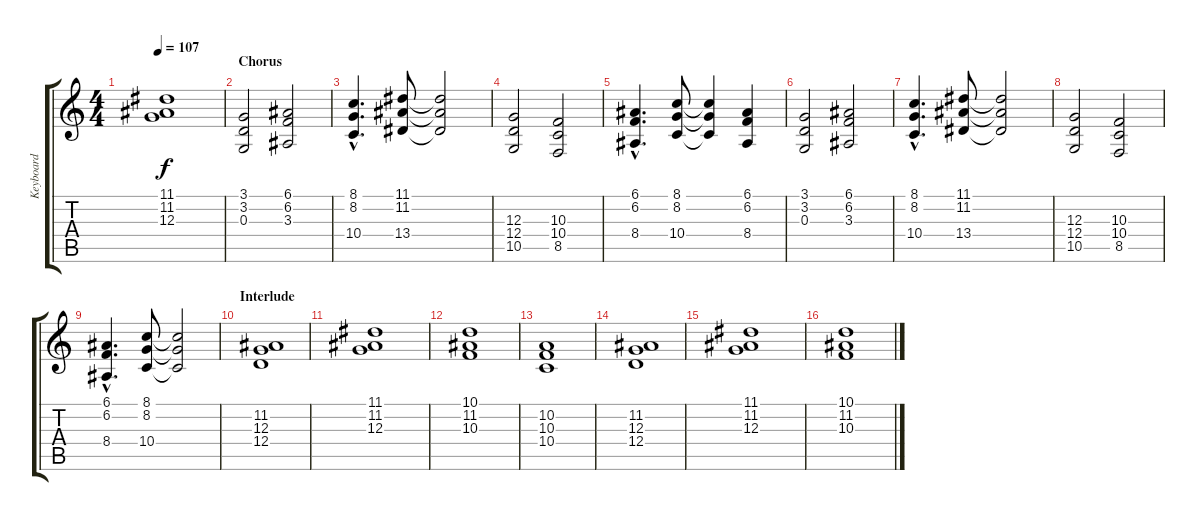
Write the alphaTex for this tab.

\track ("Keyboard" "Keyboard") {instrument stringensemble1}
\staff {score tabs}
\tuning (E4 B3 G3 D3 A2 E2) {hide}
\ts (4 4)
\tempo 107
\clef g2
\ks c
(11.1 11.2 12.3).1{dy f} |
\section ("" "Chorus")
(3.1 3.2 0.3).2 (6.1 6.2 3.3).2 |
(8.1{hac} 8.2{hac} 10.4{hac}).4{d} (11.1 11.2 13.4).8 (11.1{t} 11.2{t} 13.4{t}).2 |
(12.3 12.4 10.5).2 (10.3 10.4 8.5).2 |
(6.1{hac} 6.2{hac} 8.4{hac}).4{d} (8.1 8.2 10.4).8 (8.1{t} 8.2{t} 10.4{t}).4 (6.1 6.2 8.4).4 |
(3.1 3.2 0.3).2 (6.1 6.2 3.3).2 |
(8.1{hac} 8.2{hac} 10.4{hac}).4{d} (11.1 11.2 13.4).8 (11.1{t} 11.2{t} 13.4{t}).2 |
(12.3 12.4 10.5).2 (10.3 10.4 8.5).2 |
(6.1{hac} 6.2{hac} 8.4{hac}).4{d} (8.1 8.2 10.4).8 (8.1{t} 8.2{t} 10.4{t}).2 |
\section ("" "Interlude")
(11.2 12.3 12.4).1 |
(11.1 11.2 12.3).1 |
(10.1 11.2 10.3).1 |
(10.2 10.3 10.4).1 |
(11.2 12.3 12.4).1 |
(11.1 11.2 12.3).1 |
(10.1 11.2 10.3).1
